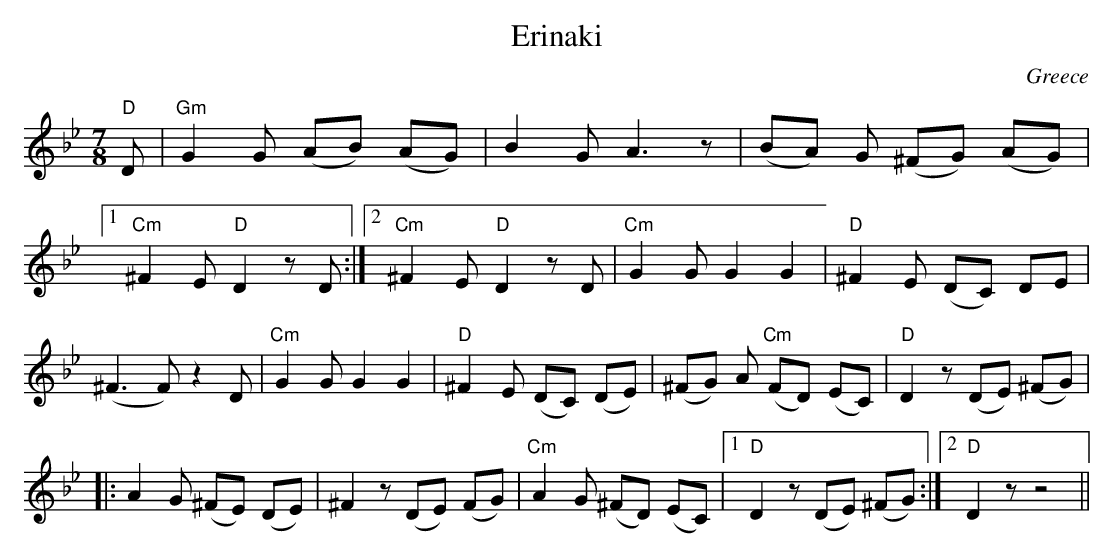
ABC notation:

X:1
T:Erinaki
M:7/8
O:Greece
K:G minor
"D"D|\
"Gm"G2 G (AB) (AG)|B2G A3z|(BA) G (^FG) (AG)  \
|1 "Cm"^F2 E "D"D2 zD:|2 "Cm"^F2 E "D"D2 zD|  \
"Cm"G2 G G2 G2|"D"^F2 E (DC) DE| (^F3 F)z2 D| \
"Cm"G2 G G2 G2|"D"^F2 E (DC) (DE)|        \
(^FG) A "Cm"(FD) (EC)|"D"D2 z (DE) (^FG)|
|:A2 G (^FE) (DE)|^F2 z (DE) (FG) |       \
"Cm"A2 G (^FD) (EC)                       \
|1"D"D2 z (DE) (^FG) :|2 "D"D2 z z4 ||
